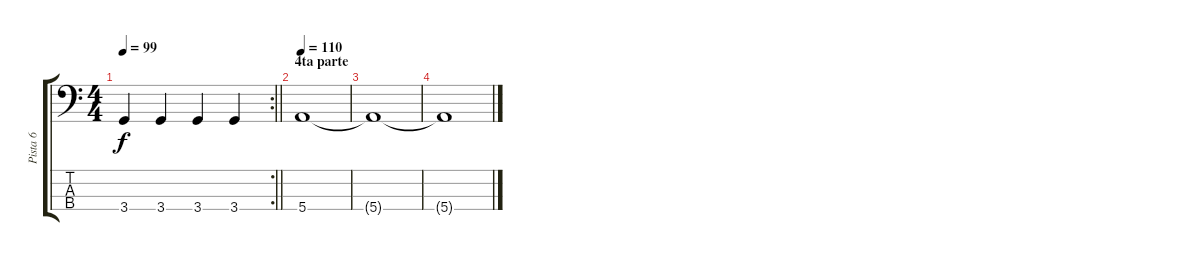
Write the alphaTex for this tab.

\track ("Pista 6" "Pista 6") {instrument electricbassfinger}
\staff {score tabs}
\tuning (G2 D2 A1 E1) {hide}
\rc 2
\ts (4 4)
\tempo 99
\clef f4
\barLineRight lightlight
\ks c
3.4.4{dy f} 3.4.4 3.4.4 3.4.4 |
\section ("" "4ta parte")
\tempo 110
5.4.1 |
5.4{t}.1 |
5.4{t}.1
